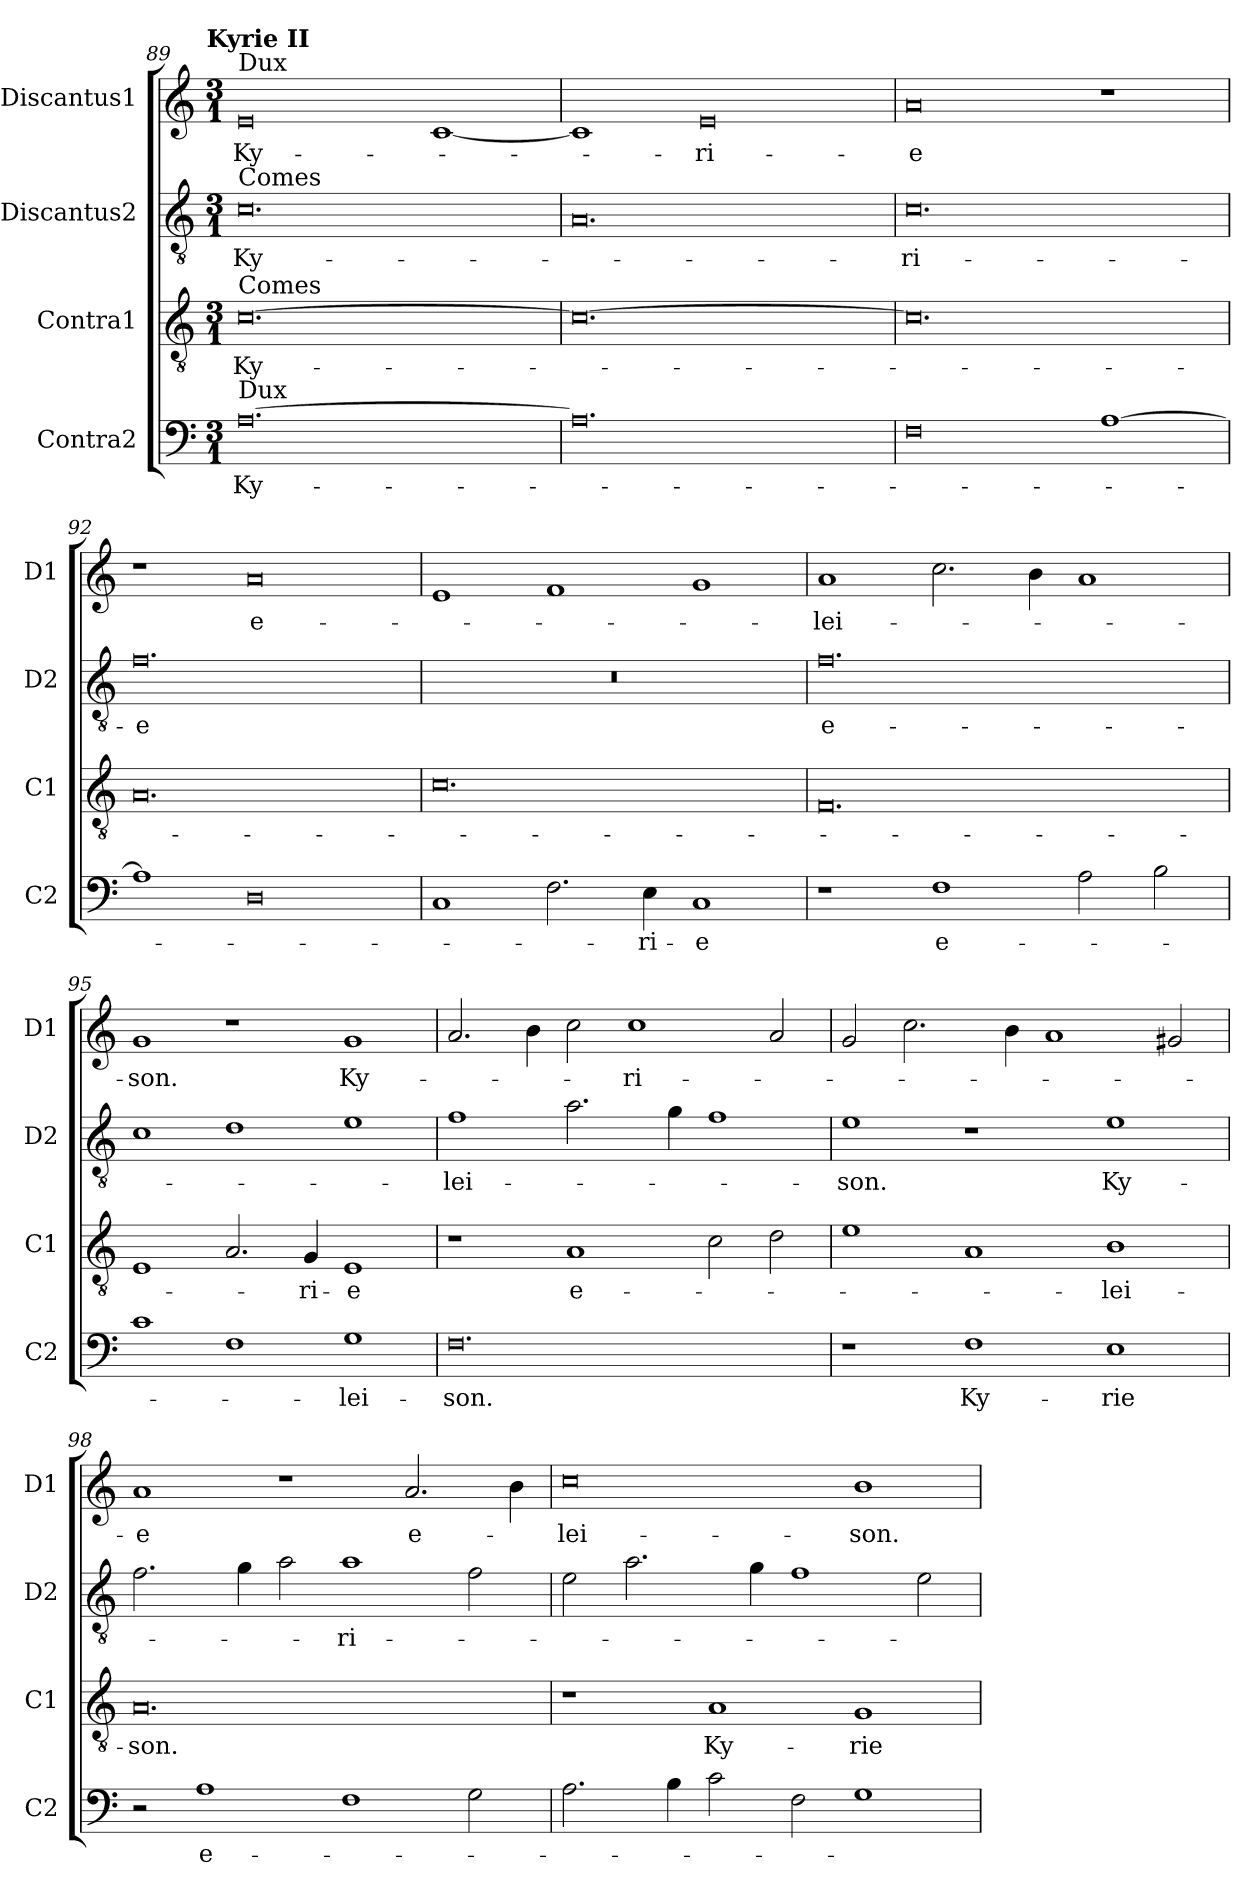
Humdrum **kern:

**kern	**text	**kern	**text	**kern	**text	**kern	**text
*part4	*part4	*part3	*part3	*part2	*part2	*part1	*part1
*staff4	*staff4	*staff3	*staff3	*staff2	*staff2	*staff1	*staff1
*I"Contra2	*	*I"Contra1	*	*I"Discantus2	*	*I"Discantus1	*
*I'C2	*	*I'C1	*	*I'D2	*	*I'D1	*
!!LO:LB:g=z
*clefF4	*	*clefGv2	*	*clefGv2	*	*clefG2	*
*k[]	*	*k[]	*	*k[]	*	*k[]	*
!!LO:TX:omd:t=Kyrie II
*M3/1	*	*M3/1	*	*M3/1	*	*M3/1	*
=89	=89	=89	=89	=89	=89	=89	=89
!	!	!	!	!	!	!LO:TX:a:t=Dux	!
!	!	!	!	!LO:TX:a:t=Comes	!	!	!
!	!	!LO:TX:a:t=Comes	!	!	!	!	!
!LO:TX:a:t=Dux	!	!	!	!	!	!	!
[0.A	Ky-	[0.c	Ky-	0.c	Ky-	0e	Ky-
.	.	.	.	.	.	[1c	.
=90	=90	=90	=90	=90	=90	=90	=90
0.A]	.	0.c_	.	0.A	.	1c]	.
.	.	.	.	.	.	0e	-ri-
=91	=91	=91	=91	=91	=91	=91	=91
0F	.	0.c]	.	0.c	-ri-	0a	-e
[1A	.	.	.	.	.	1r	.
=92	=92	=92	=92	=92	=92	=92	=92
1A]	.	0.A	.	0.f	-e	1r	.
0D	.	.	.	.	.	0a	e-
=93	=93	=93	=93	=93	=93	=93	=93
1C	.	0.c	.	0.r	.	1e	.
2.F\	.	.	.	.	.	1f	.
4E\	-ri-	.	.	.	.	.	.
1C	-e	.	.	.	.	1g	.
=94	=94	=94	=94	=94	=94	=94	=94
1r	.	0.F	.	0.f	e-	1a	-lei-
1F	e-	.	.	.	.	2.cc\	.
.	.	.	.	.	.	4b\	.
2A\	.	.	.	.	.	1a	.
2B\	.	.	.	.	.	.	.
=95	=95	=95	=95	=95	=95	=95	=95
1c	.	1E	.	1c	.	1g	-son.
1F	.	2.A/	.	1d	.	1r	.
.	.	4G/	-ri-	.	.	.	.
1G	-lei-	1E	-e	1e	.	1g	Ky-
=96	=96	=96	=96	=96	=96	=96	=96
0.F	-son.	1r	.	1f	-lei-	2.a/	.
.	.	.	.	.	.	4b\	.
.	.	1A	e-	2.a\	.	2cc\	.
.	.	.	.	.	.	1cc	-ri-
.	.	.	.	4g\	.	.	.
.	.	2c\	.	1f	.	.	.
.	.	2d\	.	.	.	2a/	.
=97	=97	=97	=97	=97	=97	=97	=97
1r	.	1e	.	1e	-son.	2g/	.
.	.	.	.	.	.	2.cc\	.
1F	Ky-	1A	.	1r	.	.	.
.	.	.	.	.	.	4b\	.
.	.	.	.	.	.	1a	.
1E	-rie	1B	-lei-	1e	Ky-	.	.
.	.	.	.	.	.	2g#X/	.
=98	=98	=98	=98	=98	=98	=98	=98
2r	.	0.A	-son.	2.f\	.	1a	-e
1A	e-	.	.	.	.	.	.
.	.	.	.	4g\	.	.	.
.	.	.	.	2a\	.	1r	.
1F	.	.	.	1a	-ri-	.	.
.	.	.	.	.	.	2.a/	e-
2G\	.	.	.	2f\	.	.	.
.	.	.	.	.	.	4b\	.
=99	=99	=99	=99	=99	=99	=99	=99
2.A\	.	1r	.	2e\	.	0cc	-lei-
.	.	.	.	2.a\	.	.	.
4B\	.	.	.	.	.	.	.
2c\	.	1A	Ky-	.	.	.	.
.	.	.	.	4g\	.	.	.
2F\	.	.	.	1f	.	.	.
1G	.	1G	-rie	.	.	1b	-son.
.	.	.	.	2e\	.	.	.
=	=	=	=	=	=	=	=
*-	*-	*-	*-	*-	*-	*-	*-
